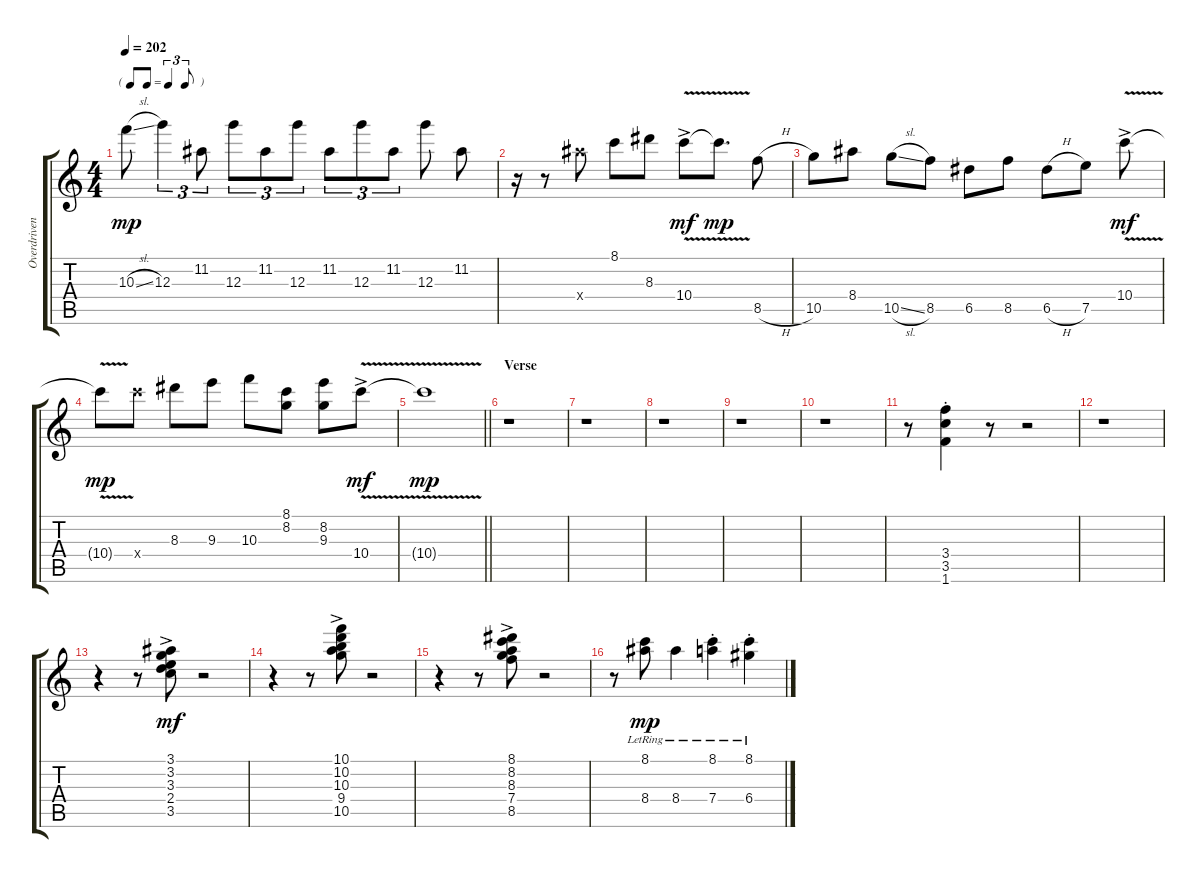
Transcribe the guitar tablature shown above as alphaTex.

\track ("Overdriven Gtr." "Overdriven") {instrument overdrivenguitar}
\staff {score tabs}
\tuning (E4 B3 G4 D4 A3 E3) {hide}
\ts (4 4)
\tf triplet8th
\tempo 202
\clef g2
\ks c
10.3{sl}.8{dy mp} 12.3.4{tu (3 2)} 11.2.8{tu (3 2)} 12.3.8{tu (3 2)} 11.2.8{tu (3 2)} 12.3.8{tu (3 2)} 11.2.8{tu (3 2)} 12.3.8{tu (3 2)} 11.2.8{tu (3 2)} 12.3.8 11.2.8 |
r.16 r.8 8.4{x}.8 8.1.8 8.3.8 10.4{v ac}.8{dy mf} 10.4{v t}.8{d dy mp} 8.5{h}.8 |
10.5.8 8.4.8 10.5{sl}.8 8.5.8 6.5.8 8.5.8 6.5{h}.8 7.5.8 10.4{v ac}.8{dy mf} |
10.4{v t}.8{dy mp} 10.4{x}.8 8.3.8 9.3.8 10.3.8 (8.1 8.2).8 (8.2 9.3).8 10.4{v ac}.8{dy mf} |
\barLineRight lightlight
10.4{v t}.1{dy mp} |
\section ("" "Verse")
r.1 |
r.1 |
r.1 |
r.1 |
r.1 |
r.8 (3.4{st} 3.5{st} 1.6{st}).4 r.8 r.2 |
r.1 |
r.4 r.8 (3.1{ac} 3.2{ac} 3.3{ac} 2.4{ac} 3.5{ac}).8{dy mf} r.2 |
r.4 r.8 (10.1{ac} 10.2{ac} 10.3{ac} 9.4{ac} 10.5{ac}).8 r.2 |
r.4 r.8 (8.1{ac} 8.2{ac} 8.3{ac} 7.4{ac} 8.5{ac}).8 r.2 |
r.8 (8.1{lr} 8.4{lr}).8{dy mp} 8.4{lr}.4 (8.1{st lr} 7.4{st lr}).4 (8.1{st lr} 6.4{st lr}).4
